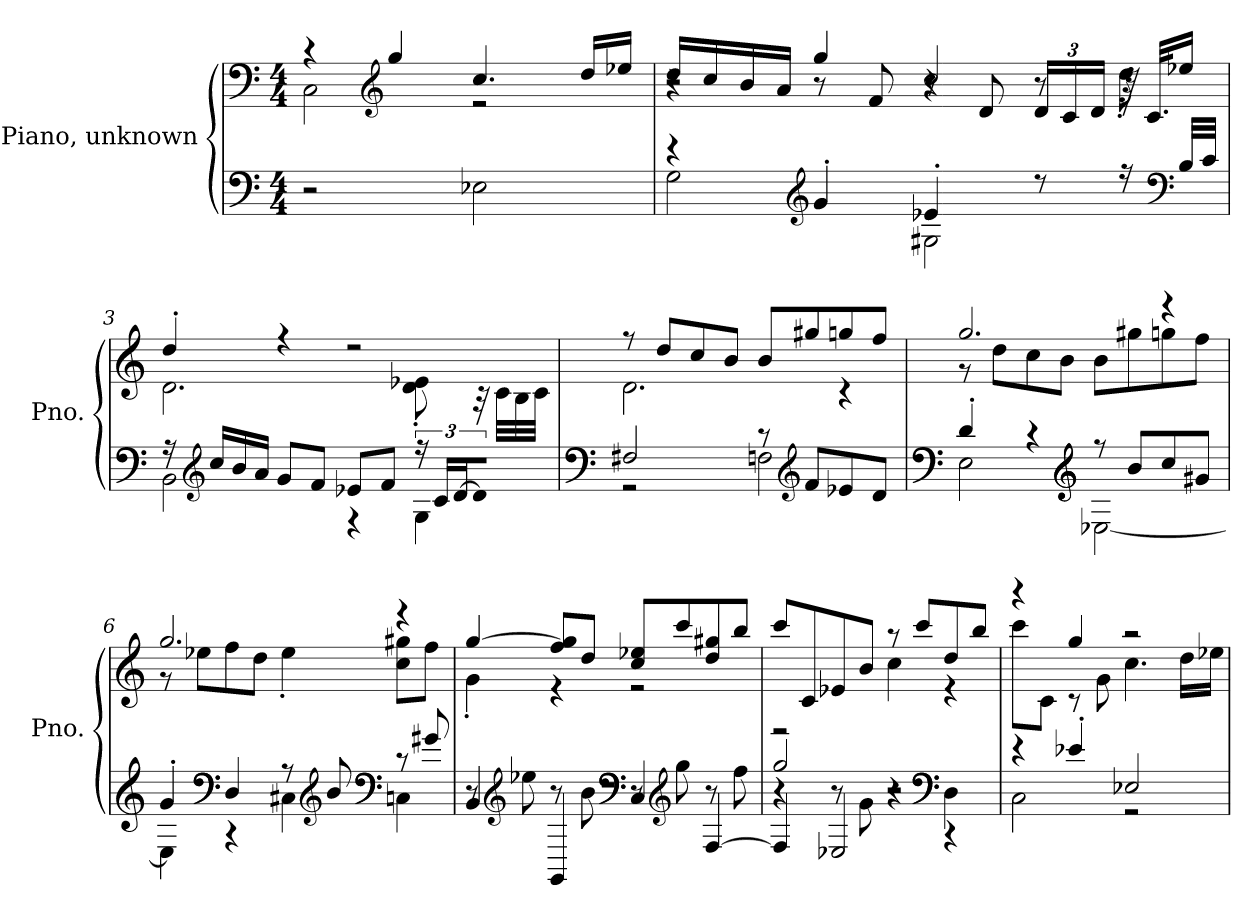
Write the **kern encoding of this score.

**kern	**kern
*part1	*part1
*staff2	*staff1
*I"Piano, unknown	*
*I'Pno.	*
*clefF4	*clefF4
*k[]	*k[]
*M4/4	*M4/4
*MM120	*MM120
=1	=1
*	*^
2r	4r	2C\
*	*clefG2	*
.	4gg/	.
2E-X\	4.cc/	2r
.	16dd/LL	.
.	16ee-X/JJ	.
=2	=2	=2
*^	*	*^
4r	2G\	4r	2r	16dd/LL
.	.	.	.	16cc/
.	.	.	.	16b/
.	.	.	.	16a/JJ
*clefG2	*	*	*	*
4g'/	.	4gg/	.	8r
.	.	.	.	8f/
4e-X'/	2G#X\	2cc/	4r	8r
.	.	.	.	8d/
*	*	*	*	*Xbrackettup
8r	.	.	8r	24d/LL
.	.	.	.	24c/
.	.	.	.	24d/JJ
16r	.	.	8dd'\	64r
.	.	.	.	32.c/KLL
*clefF4	*	*	*	*
32B/LLL	.	.	.	16ee-X/JJ
32c/JJJ	.	.	.	.
*	*	*	*v	*v
!!LO:LB:g=z
=3	=3	=3	=3
16r	2BB\	4dd'/	2.d\
*clefG2	*	*	*
16cc/LL	.	.	.
16b/	.	.	.
16a/JJ	.	.	.
8g/L	.	4r	.
8f/J	.	.	.
8e-X/L	4r	2r	.
8f/J	.	.	.
24r	4G\	.	8d\' 8e-X\'
24c/LL	.	.	.
[24d/J	.	.	.
8d/J]	.	.	32r
.	.	.	32c\LLL
.	.	.	32B\
.	.	.	32c\JJJ
=4	=4	=4	=4
*clefF4	*	*	*
2F#X/	2r	8r	2.d\
.	.	8dd/L	.
.	.	8cc/	.
.	.	8b/J	.
8r	2Fn\	8b/L	.
*clefG2	*	*	*
8f/L	.	8gg#X/	.
8e-X/	.	8ggn/	4r
8d/J	.	8ff/J	.
!!LO:LB:g=z	!!
=5	=5	=5	=5
*clefF4	*	*	*
4d'/	2E\	2.gg/	8r
.	.	.	8dd\L
4r	.	.	8cc\
.	.	.	8b\J
*clefG2	*	*	*
8r	[2E-X\	.	8b\L
8b/L	.	.	8gg#X\
8cc/	.	4r	8ggn\
8g#X/J	.	.	8ff\J
=6	=6	=6	=6
4g'/	4E-\]	2.gg/	8r
.	.	.	8ee-X\L
*clefF4	*	*	*
4D/	4r	.	8ff\
.	.	.	8dd\J
8r	4C#X\	.	4ee-'\
*clefG2	*	*	*
8b/	.	.	.
*clefF4	*	*	*
8r	4Cn\	4r	8cc\ 8gg#X\L
8g#X/	.	.	8ff\J
=7	=7	=7	=7
*	*^	*	*
1r	8r	4BB/	[4gg/	4g'\
*clefG2	*	*	*	*
.	8ee-X\	.	.	.
.	8r	4GG/	8ff/ 8gg/]L	4r
.	8b\	.	8dd/J	.
*clefF4	*	*	*	*
.	8r	4C/	8cc/ 8ee-X/L	2r
*clefG2	*	*	*	*
.	8gg\	.	8ccc/	.
.	8r	[4F/	8dd/ 8gg#X/	.
.	8ff\	.	8bb/J	.
!!LO:LB:g=z	!!
=8	=8	=8	=8	=8
2gg/	4r	4F/]	8ccc/L	2r
.	.	.	8c/	.
.	8r	2E-X/	8e-X/	.
.	8g\	.	8b/J	.
2r	4r	.	8r	4cc\
.	.	.	8ccc/L	.
*clefF4	*	*	*	*
.	4D\	4r	8dd/	4r
.	.	.	8bb/J	.
*	*v	*v	*	*
=9	=9	=9	=9
4r	2C\	4r	8ccc\L
.	.	.	8c\J
4e-X'/	.	4gg/	8r
.	.	.	8g\
2E-X/	2r	2r	4.cc\
.	.	.	16dd\LL
.	.	.	16ee-X\JJ
*v	*v	*	*
*	*v	*v
=	=
*-	*-
